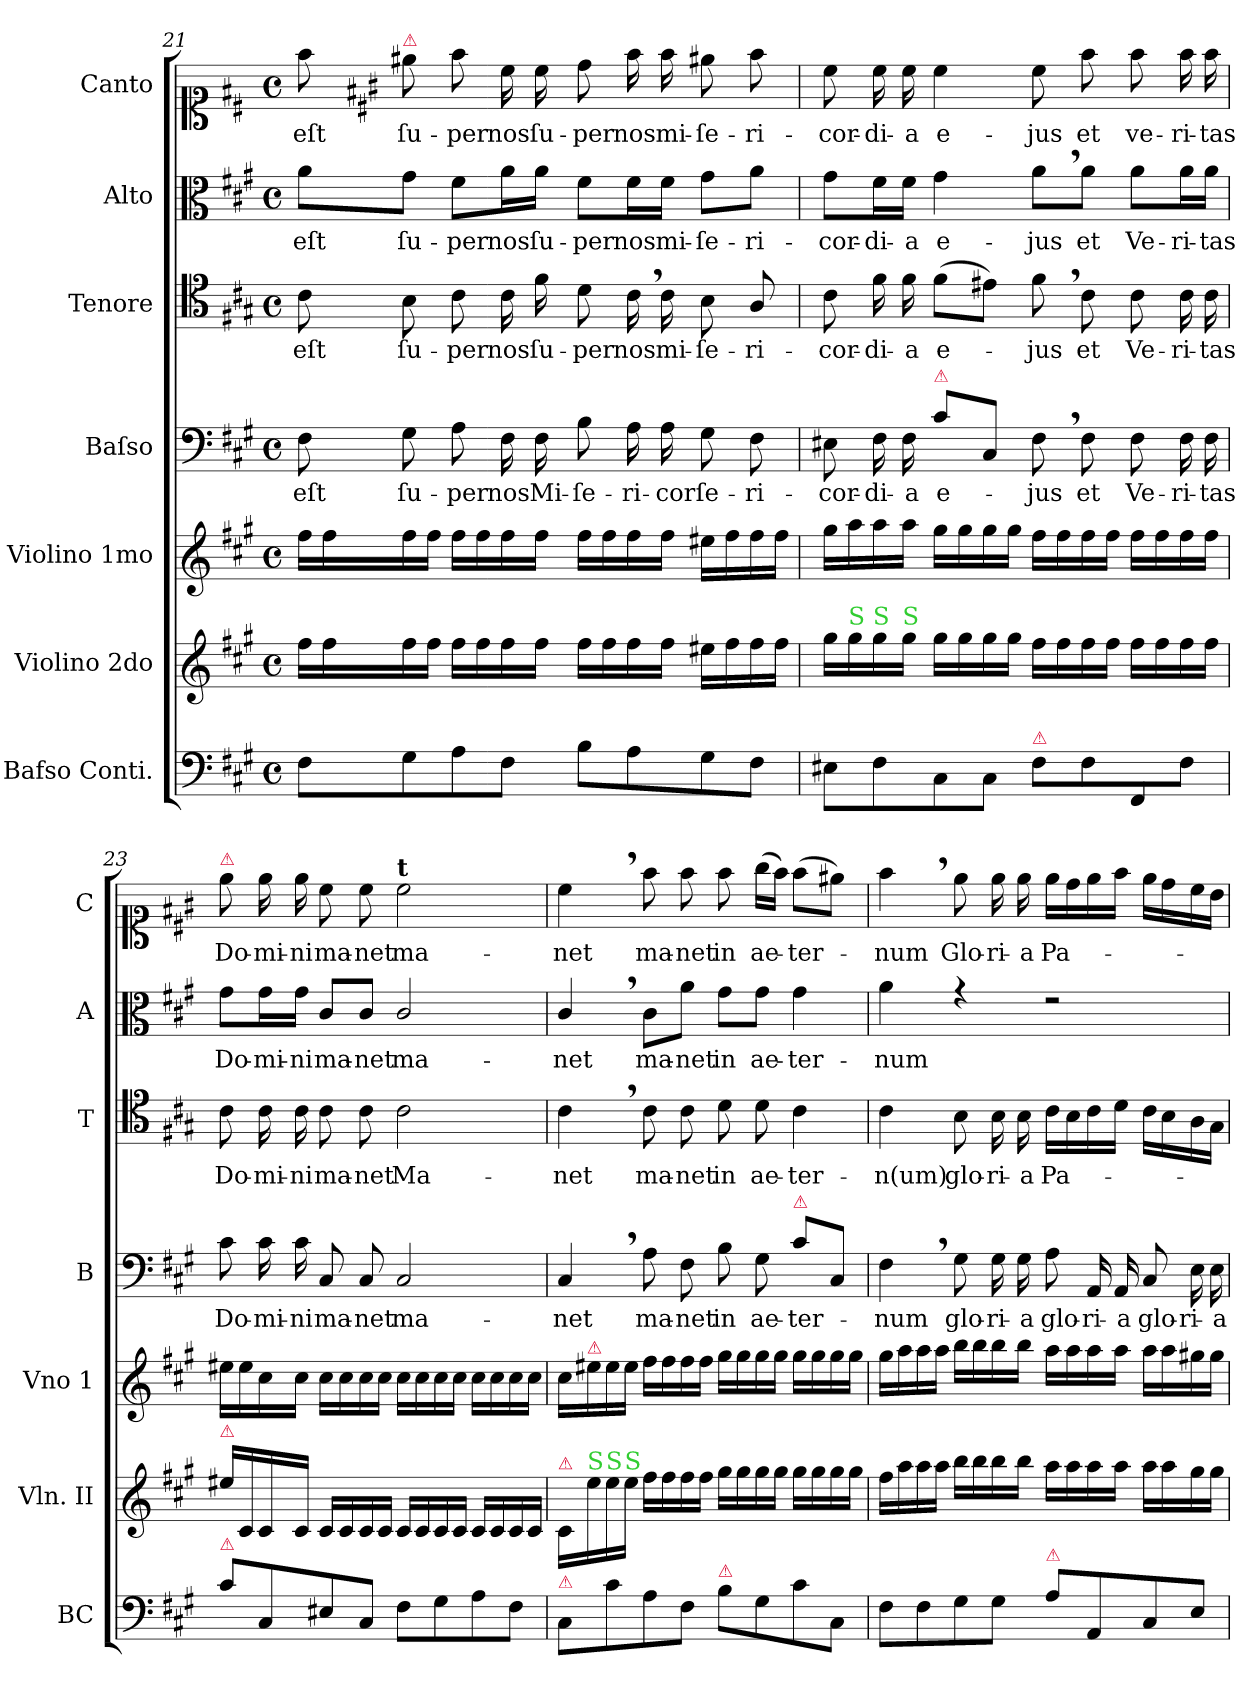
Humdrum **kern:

**kern	**kern	**kern	**kern	**text	**kern	**text	**kern	**text	**kern	**text
*part7	*part6	*part5	*part4	*part4	*part3	*part3	*part2	*part2	*part1	*part1
*staff7	*staff6	*staff5	*staff4	*staff4	*staff3	*staff3	*staff2	*staff2	*staff1	*staff1
*I"Bafso Conti.	*I"Violino 2do	*I"Violino 1mo	*I"Baſso	*	*I"Tenore	*	*I"Alto	*	*I"Canto	*
*I'BC	*I'Vln. II	*I'Vno 1	*I'B	*	*I'T	*	*I'A	*	*I'C	*
*clefF4	*clefG2	*clefG2	*clefF4	*	*clefC4	*	*clefC3	*	*clefC1	*
*k[f#c#g#]	*k[f#c#g#]	*k[f#c#g#]	*k[f#c#g#]	*	*k[f#c#g#]	*	*k[f#c#g#]	*	*k[f#c#]	*
*M4/4	*M4/4	*M4/4	*M4/4	*	*M4/4	*	*M4/4	*	*M4/4	*
*met(c)	*met(c)	*met(c)	*met(c)	*	*met(c)	*	*met(c)	*	*met(c)	*
=21	=21	=21	=21	=21	=21	=21	=21	=21	=21	=21
!	!	!	!	!	!	!LO:LY:i	!	!LO:LY:i	!	!
8F#\L	16ff#\LL	16ff#\LL	8F#\	eſt	8c#\	eſt	8a\L	eſt	8ff#\	eſt
.	16ff#\	16ff#\	.	.	.	.	.	.	.	.
*	*	*	*	*	*	*	*	*	*k[f#c#g#]	*
!	!	!	!	!	!	!	!	!	!LO:TX:a:color=crimson:t=⚠	!
8G#\	16ff#\	16ff#\	8G#\	ſu-	8B\	ſu-	8g#\J	ſu-	8ee#X\	ſu-
.	16ff#\JJ	16ff#\JJ	.	.	.	.	.	.	.	.
8A\	16ff#\LL	16ff#\LL	8A\	-per	8c#\	-per	8f#\L	-per	8ff#\	-per
.	16ff#\	16ff#\	.	.	.	.	.	.	.	.
8F#\J	16ff#\	16ff#\	16F#\	nos	16c#\	nos	16a\L	nos	16cc#\	nos
!	!	!	!	!	!	!LO:LY:i	!	!	!	!
.	16ff#\JJ	16ff#\JJ	16F#\	Mi-	16f#\	ſu-	16a\JJ	ſu-	16cc#\	ſu-
!	!	!	!	!	!	!LO:LY:i	!	!	!	!
8B\L	16ff#\LL	16ff#\LL	8B\	-ſe-	8d\	-per	8f#\L	-per	8dd\	-per
.	16ff#\	16ff#\	.	.	.	.	.	.	.	.
!	!	!	!	!	!	!LO:LY:i	!	!	!	!
8A\	16ff#\	16ff#\	16A\	-ri-	16c#,<\	nos	16f#\L	nos	16ff#\	nos
.	16ff#\JJ	16ff#\JJ	16A\	-cor	16c#\	mi-	16f#\JJ	mi-	16ff#\	mi-
8G#\	16ee#X\LL	16ee#X\LL	8G#\	ſe-	8B\	-ſe-	8g#\L	-ſe-	8ee#X\	-ſe-
.	16ff#\	16ff#\	.	.	.	.	.	.	.	.
8F#\J	16ff#\	16ff#\	8F#\	-ri-	8A/	-ri-	8a\J	-ri-	8ff#\	-ri-
.	16ff#\JJ	16ff#\JJ	.	.	.	.	.	.	.	.
=22	=22	=22	=22	=22	=22	=22	=22	=22	=22	=22
8E#X\L	16gg#\LL	16gg#\LL	8E#X\	-cor-	8c#\	-cor-	8g#\L	-cor-	8cc#\	-cor-
!	!LO:TX:a:color=limegreen:t=S	!	!	!	!	!	!	!	!	!
.	16gg#\	16aa\	.	.	.	.	.	.	.	.
!	!LO:TX:a:color=limegreen:t=S	!	!	!	!	!	!	!	!	!
8F#\	16gg#\	16aa\	16F#\	-di-	16f#\	-di-	16f#\L	-di-	16cc#\	-di-
!	!LO:TX:a:color=limegreen:t=S	!	!	!	!	!	!	!	!	!
.	16gg#\JJ	16aa\JJ	16F#\	-a	16f#\	-a	16f#\JJ	-a	16cc#\	-a
!	!	!	!LO:TX:a:color=crimson:t=⚠	!	!	!	!	!	!	!
8C#\	16gg#\LL	16gg#\LL	8c#\L	e-	(>8f#\L	e-	4g#\	e-	4cc#\	e-
.	16gg#\	16gg#\	.	.	.	.	.	.	.	.
8C#\J	16gg#\	16gg#\	8C#/J	.	8e#X\J)	.	.	.	.	.
.	16gg#\JJ	16gg#\JJ	.	.	.	.	.	.	.	.
!LO:TX:a:color=crimson:t=⚠	!	!	!	!	!	!	!	!	!	!
8F#\L	16ff#\LL	16ff#\LL	8F#,<\	-jus	8f#,<\	-jus	8a,<\L	-jus	8cc#\	-jus
.	16ff#\	16ff#\	.	.	.	.	.	.	.	.
8F#\	16ff#\	16ff#\	8F#\	et	8c#\	et	8a\J	et	8ff#\	et
.	16ff#\JJ	16ff#\JJ	.	.	.	.	.	.	.	.
8FF#/	16ff#\LL	16ff#\LL	8F#\	Ve-	8c#\	Ve-	8a\L	Ve-	8ff#\	ve-
.	16ff#\	16ff#\	.	.	.	.	.	.	.	.
8F#\J	16ff#\	16ff#\	16F#\	-ri-	16c#\	-ri-	16a\L	-ri-	16ff#\	-ri-
.	16ff#\JJ	16ff#\JJ	16F#\	-tas	16c#\	-tas	16a\JJ	-tas	16ff#\	-tas
=23	=23	=23	=23	=23	=23	=23	=23	=23	=23	=23
!	!	!	!	!	!	!	!	!	!LO:TX:a:color=crimson:t=⚠	!
!	!LO:TX:a:color=crimson:t=⚠	!	!	!	!	!	!	!	!	!
!LO:TX:a:color=crimson:t=⚠	!	!	!	!	!	!	!	!	!	!
8c#\L	16ee#X\LL	16ee#X\LL	8c#\	Do-	8c#\	Do-	8g#\L	Do-	8ee\	Do-
.	16c#/	16ee#\	.	.	.	.	.	.	.	.
8C#/	16c#/	16cc#\	16c#\	-mi-	16c#\	-mi-	16g#\L	-mi-	16ee\	-mi-
.	16c#/JJ	16cc#\JJ	16c#\	-ni	16c#\	-ni	16g#\JJ	-ni	16ee\	-ni
8E#X/	16c#/LL	16cc#\LL	8C#/	ma-	8c#\	ma-	8c#/L	ma-	8cc#\	ma-
.	16c#/	16cc#\	.	.	.	.	.	.	.	.
8C#/J	16c#/	16cc#\	8C#/	-net	8c#\	-net	8c#/J	-net	8cc#\	-net
.	16c#/JJ	16cc#\JJ	.	.	.	.	.	.	.	.
!	!	!	!	!	!	!	!	!	!LO:TX:a:B:t=t	!
!	!	!	!	!LO:LY:i	!	!	!	!	!	!
8F#\L	16c#/LL	16cc#\LL	2C#/	ma-	2c#\	Ma-	2c#/	ma-	2cc#\	ma-
.	16c#/	16cc#\	.	.	.	.	.	.	.	.
8G#\	16c#/	16cc#\	.	.	.	.	.	.	.	.
.	16c#/JJ	16cc#\JJ	.	.	.	.	.	.	.	.
8A\	16c#/LL	16cc#\LL	.	.	.	.	.	.	.	.
.	16c#/	16cc#\	.	.	.	.	.	.	.	.
8F#\J	16c#/	16cc#\	.	.	.	.	.	.	.	.
.	16c#/JJ	16cc#\JJ	.	.	.	.	.	.	.	.
=24	=24	=24	=24	=24	=24	=24	=24	=24	=24	=24
!	!LO:TX:a:color=crimson:t=⚠	!	!	!	!	!	!	!	!	!
!LO:TX:a:color=crimson:t=⚠	!	!	!	!	!	!	!	!	!	!
!	!	!	!	!LO:LY:i	!	!	!	!	!	!
8C#/L	16c#/LL	16cc#\LL	4C#,</	-net	4c#,<\	-net	4c#,</	-net	4cc#,<\	-net
!	!	!LO:TX:a:color=crimson:t=⚠	!	!	!	!	!	!	!	!
!	!LO:TX:a:color=limegreen:t=S	!	!	!	!	!	!	!	!	!
.	16ee\	16ee#X\	.	.	.	.	.	.	.	.
!	!LO:TX:a:color=limegreen:t=S	!	!	!	!	!	!	!	!	!
8c#\	16ee\	16ee#\	.	.	.	.	.	.	.	.
!	!LO:TX:a:color=limegreen:t=S	!	!	!	!	!	!	!	!	!
.	16ee\JJ	16ee#\JJ	.	.	.	.	.	.	.	.
!	!	!	!	!LO:LY:i	!	!	!	!LO:LY:i	!	!
8A\	16ff#\LL	16ff#\LL	8A\	ma-	8c#\	ma-	8c#\L	ma-	8ff#\	ma-
.	16ff#\	16ff#\	.	.	.	.	.	.	.	.
!	!	!	!	!LO:LY:i	!	!	!	!LO:LY:i	!	!
8F#\J	16ff#\	16ff#\	8F#\	-net	8c#\	-net	8a\J	-net	8ff#\	-net
.	16ff#\JJ	16ff#\JJ	.	.	.	.	.	.	.	.
!LO:TX:a:color=crimson:t=⚠	!	!	!	!	!	!	!	!	!	!
8B\L	16gg#\LL	16gg#\LL	8B\	in	8d\	in	8g#\L	in	8ff#\	in
.	16gg#\	16gg#\	.	.	.	.	.	.	.	.
8G#\	16gg#\	16gg#\	8G#\	ae-	8d\	ae-	8g#\J	ae-	(>16gg#\LL	ae-
.	16gg#\JJ	16gg#\JJ	.	.	.	.	.	.	16ff#\JJ)	.
!	!	!	!LO:TX:a:color=crimson:t=⚠	!	!	!	!	!	!	!
8c#\	16gg#\LL	16gg#\LL	8c#\L	-ter-	4c#\	-ter-	4g#\	-ter-	(>8ff#\L	-ter-
.	16gg#\	16gg#\	.	.	.	.	.	.	.	.
8C#/J	16gg#\	16gg#\	8C#/J	.	.	.	.	.	8ee#X\J)	.
.	16gg#\JJ	16gg#\JJ	.	.	.	.	.	.	.	.
=25	=25	=25	=25	=25	=25	=25	=25	=25	=25	=25
8F#\L	16ff#\LL	16gg#\LL	4F#,<\	-num	4c#\	-n(um)	4a\	-num	4ff#,<\	-num
.	16aa\	16aa\	.	.	.	.	.	.	.	.
8F#\	16aa\	16aa\	.	.	.	.	.	.	.	.
.	16aa\JJ	16aa\JJ	.	.	.	.	.	.	.	.
8G#\	16bb\LL	16bb\LL	8G#\	glo-	8B\	glo-	4rg	.	8ee\	Glo-
.	16bb\	16bb\	.	.	.	.	.	.	.	.
8G#\J	16bb\	16bb\	16G#\	-ri-	16B\	-ri-	.	.	16ee\	-ri-
.	16bb\JJ	16bb\JJ	16G#\	-a	16B\	-a	.	.	16ee\	-a
!LO:TX:a:color=crimson:t=⚠	!	!	!	!	!	!	!	!	!	!
!	!	!	!	!LO:LY:i	!	!	!	!	!	!
8A\L	16aa\LL	16aa\LL	8A\	glo-	16c#\LL	Pa-	2re	.	16ee\LL	Pa-
.	16aa\	16aa\	.	.	16B\	.	.	.	16dd\	.
!	!	!	!	!LO:LY:i	!	!	!	!	!	!
8AA/	16aa\	16aa\	16AA/	-ri-	16c#\	.	.	.	16ee\	.
!	!	!	!	!LO:LY:i	!	!	!	!	!	!
.	16aa\JJ	16aa\JJ	16AA/	-a	16d\JJ	.	.	.	16ff#\JJ	.
!	!	!	!	!LO:LY:i	!	!	!	!	!	!
8C#/	16aa\LL	16aa\LL	8C#/	glo-	16c#\LL	.	.	.	16ee\LL	.
.	16aa\	16aa\	.	.	16B\	.	.	.	16dd\	.
!	!	!	!	!LO:LY:i	!	!	!	!	!	!
8E/J	16gg#\	16gg#X\	16E\	-ri-	16A\	.	.	.	16cc#\	.
!	!	!	!	!LO:LY:i	!	!	!	!	!	!
.	16gg#\JJ	16gg#\JJ	16E\	-a	16G#\JJ	.	.	.	16b\JJ	.
=	=	=	=	=	=	=	=	=	=	=
*-	*-	*-	*-	*-	*-	*-	*-	*-	*-	*-
